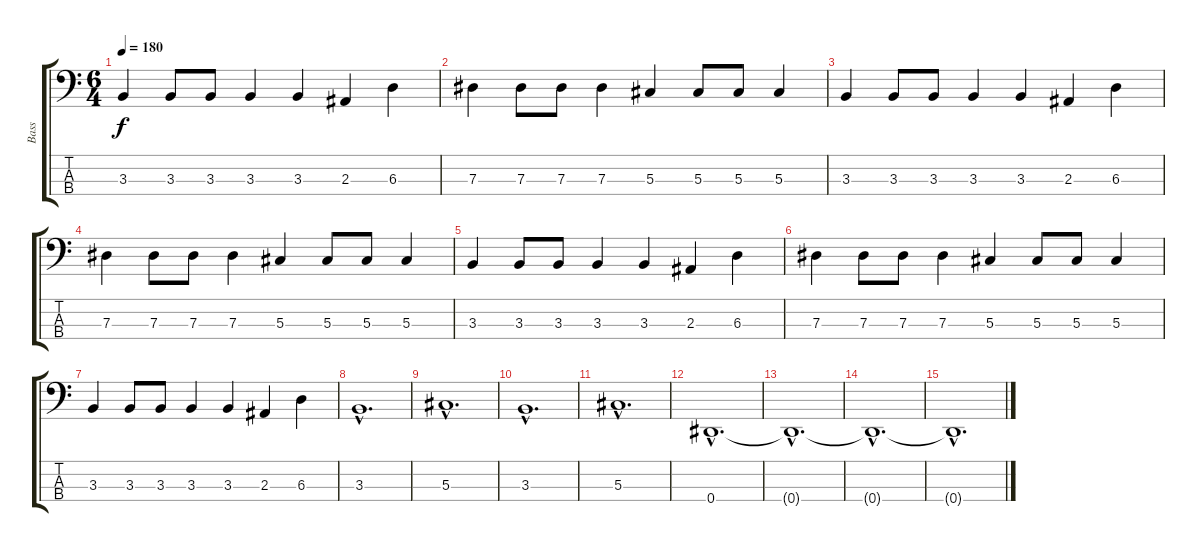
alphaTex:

\track ("Bass" "Bass") {instrument electricbasspick}
\staff {score tabs}
\tuning (Gb2 Db2 Ab1 Eb1) {hide}
\ts (6 4)
\tempo 180
\clef f4
\ks c
3.3.4{dy f} 3.3.8 3.3.8 3.3.4 3.3.4 2.3.4 6.3.4 |
7.3.4 7.3.8 7.3.8 7.3.4 5.3.4 5.3.8 5.3.8 5.3.4 |
3.3.4 3.3.8 3.3.8 3.3.4 3.3.4 2.3.4 6.3.4 |
7.3.4 7.3.8 7.3.8 7.3.4 5.3.4 5.3.8 5.3.8 5.3.4 |
3.3.4 3.3.8 3.3.8 3.3.4 3.3.4 2.3.4 6.3.4 |
7.3.4 7.3.8 7.3.8 7.3.4 5.3.4 5.3.8 5.3.8 5.3.4 |
3.3.4 3.3.8 3.3.8 3.3.4 3.3.4 2.3.4 6.3.4 |
3.3{hac}.1{d} |
5.3{hac}.1{d} |
3.3{hac}.1{d} |
5.3{hac}.1{d} |
0.4{hac}.1{d} |
0.4{hac t}.1{d} |
0.4{hac t}.1{d volume 0} |
0.4{hac t}.1{d}
